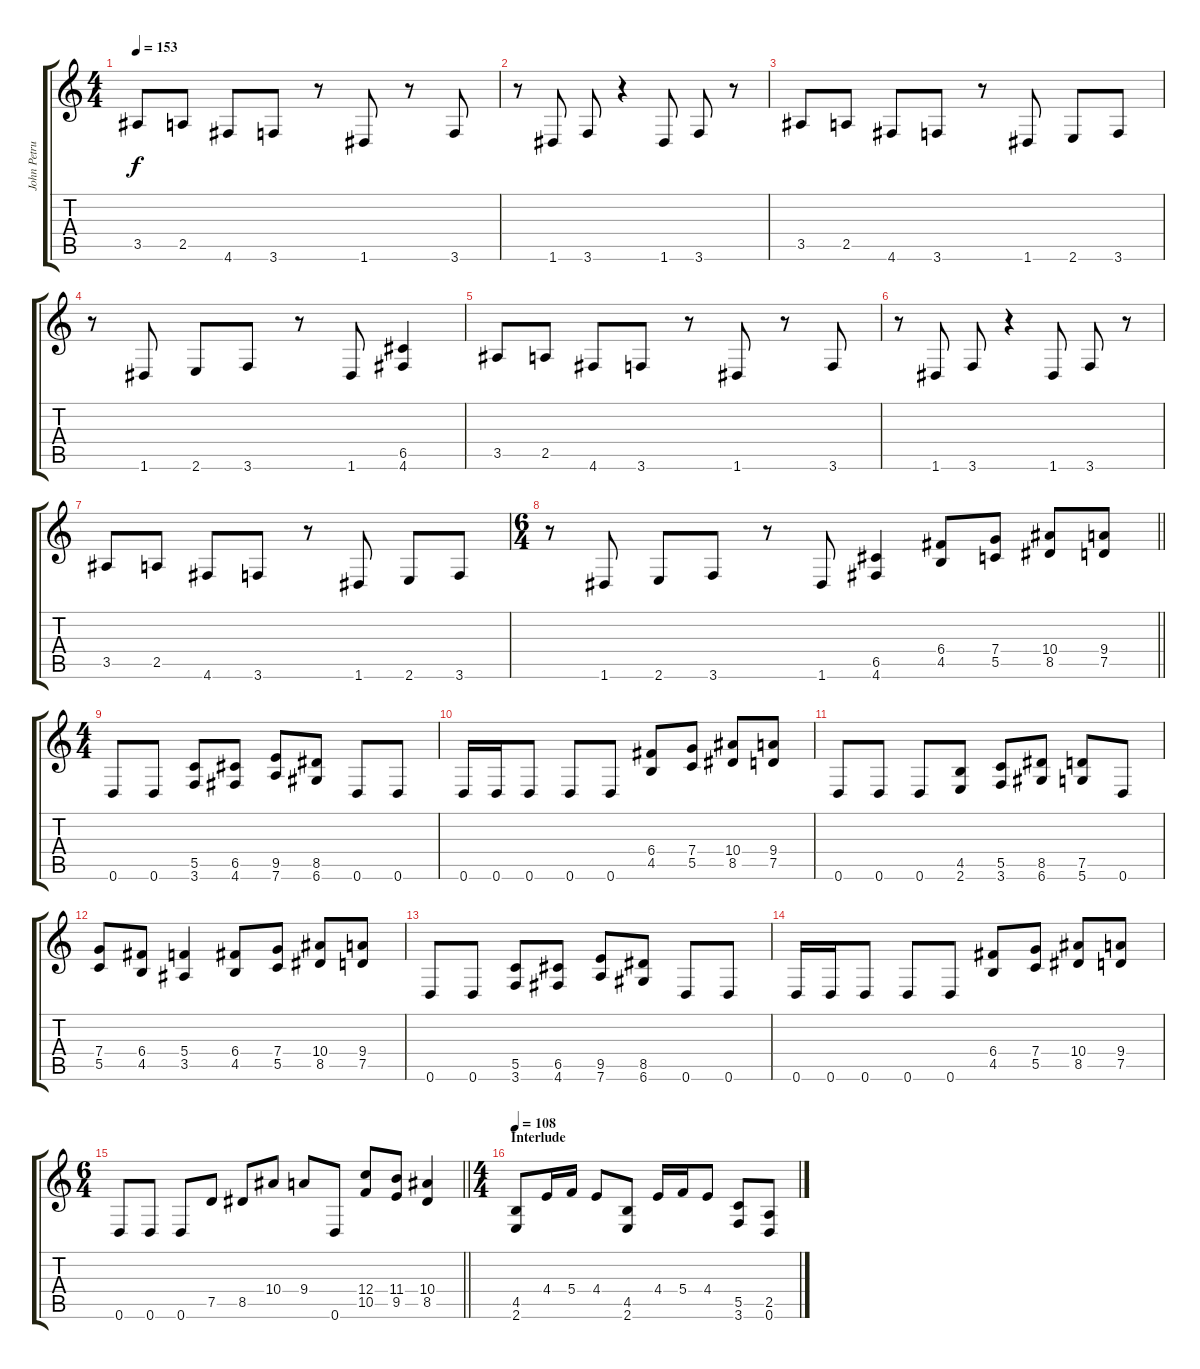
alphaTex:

\track ("John Petrucci Lead" "John Petru") {instrument electricguitarclean}
\staff {score tabs}
\tuning (D4 A3 F3 C3 G2 D2) {hide}
\ts (4 4)
\tempo 153
\clef g2
\ks c
3.5.8{dy f} 2.5.8 4.6.8 3.6.8 r.8 1.6.8 r.8 3.6.8 |
r.8 1.6.8 3.6.8 r.4 1.6.8 3.6.8 r.8 |
3.5.8 2.5.8 4.6.8 3.6.8 r.8 1.6.8 2.6.8 3.6.8 |
r.8 1.6.8 2.6.8 3.6.8 r.8 1.6.8 (6.5 4.6).4 |
3.5.8 2.5.8 4.6.8 3.6.8 r.8 1.6.8 r.8 3.6.8 |
r.8 1.6.8 3.6.8 r.4 1.6.8 3.6.8 r.8 |
3.5.8 2.5.8 4.6.8 3.6.8 r.8 1.6.8 2.6.8 3.6.8 |
\ts (6 4)
\barLineRight lightlight
r.8 1.6.8 2.6.8 3.6.8 r.8 1.6.8 (6.5 4.6).4 (6.4 4.5).8 (7.4 5.5).8 (10.4 8.5).8 (9.4 7.5).8 |
\ts (4 4)
0.6.8 0.6.8 (5.5 3.6).8 (6.5 4.6).8 (9.5 7.6).8 (8.5 6.6).8 0.6.8 0.6.8 |
0.6.16 0.6.16 0.6.8 0.6.8 0.6.8 (6.4 4.5).8 (7.4 5.5).8 (10.4 8.5).8 (9.4 7.5).8 |
0.6.8 0.6.8 0.6.8 (4.5 2.6).8 (5.5 3.6).8 (8.5 6.6).8 (7.5 5.6).8 0.6.8 |
(7.4 5.5).8 (6.4 4.5).8 (5.4 3.5).4 (6.4 4.5).8 (7.4 5.5).8 (10.4 8.5).8 (9.4 7.5).8 |
0.6.8 0.6.8 (5.5 3.6).8 (6.5 4.6).8 (9.5 7.6).8 (8.5 6.6).8 0.6.8 0.6.8 |
0.6.16 0.6.16 0.6.8 0.6.8 0.6.8 (6.4 4.5).8 (7.4 5.5).8 (10.4 8.5).8 (9.4 7.5).8 |
\ts (6 4)
\barLineRight lightlight
0.6.8 0.6.8 0.6.8 7.5.8 8.5.8 10.4.8 9.4.8 0.6.8 (12.4 10.5).8 (11.4 9.5).8 (10.4 8.5).4 |
\ts (4 4)
\section ("" "Interlude")
\tempo 108
(4.5 2.6).8 4.4.16 5.4.16 4.4.8 (4.5 2.6).8 4.4.16 5.4.16 4.4.8 (5.5 3.6).8 (2.5 0.6).8
